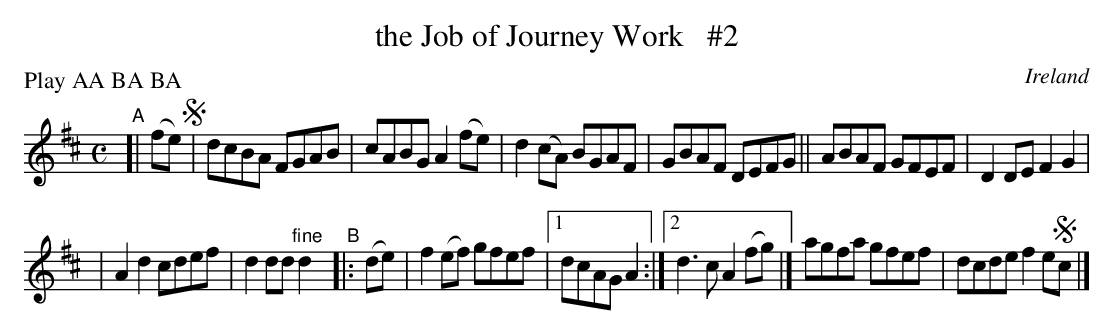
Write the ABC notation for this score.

X:1
T: the Job of Journey Work   #2
O: Ireland
P: Play AA BA BA
M: C
L: 1/8
K: D
"^A"[| (fe) !segno!\
|  dcBA   FGAB | cABG A2(fe) \
|  d2(cA) BGAF | GBAF DEFG \
|| ABAF   GFEF | D2DE F2G2 |
|  A2d2   cdef | d2dd "^fine"d2 \
"^B"|: (de) | f2(ef) gfef |\
[1 dcAG A2 :|\
[2 d3c A2(fg) |] agfa gfef | dcde f2e!segno!c |]
